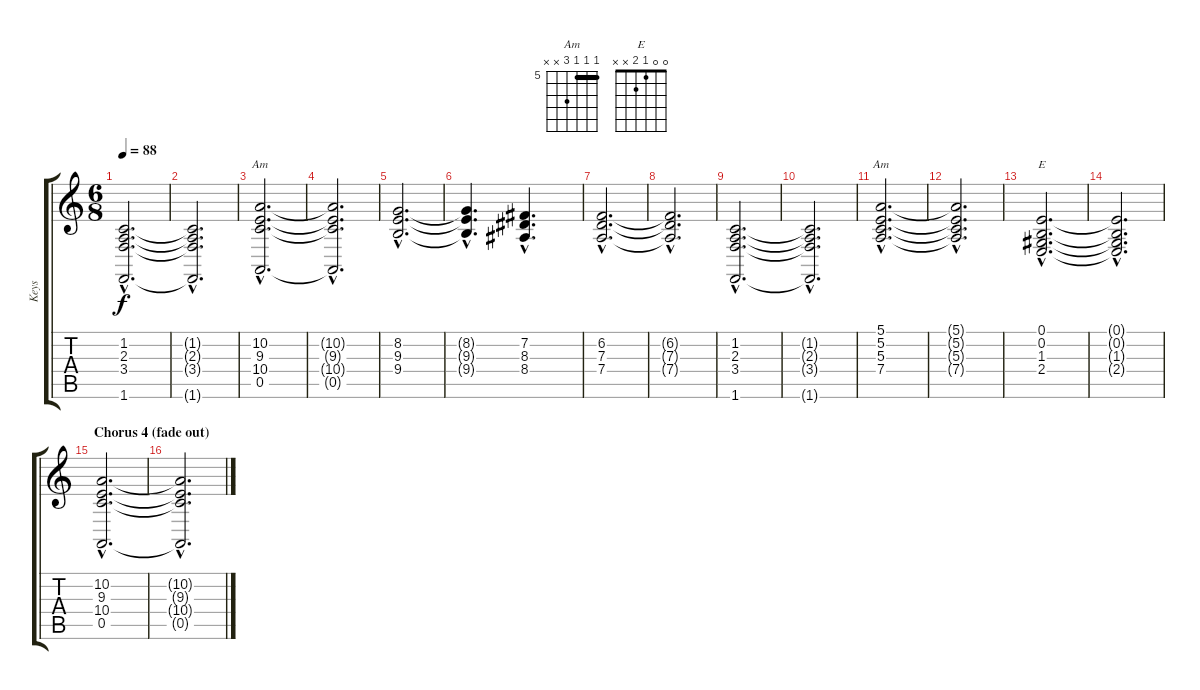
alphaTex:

\track ("Keys" "Keys") {instrument choiraahs}
\staff {score tabs}
\tuning (E4 B3 G3 D3 A2 E2) {hide}
\chord ("Am" 8 10 9 10 0 x) {firstfret 8}
\chord ("Am" 5 5 5 7 x x) {firstfret 5 barre 5}
\chord ("E" 0 0 1 2 x x)
\ts (6 8)
\tempo 88
\clef g2
\ks c
(1.2{hac} 2.3{hac} 3.4{hac} 1.6{hac}).2{d dy f} |
(1.2{hac t} 2.3{hac t} 3.4{hac t} 1.6{hac t}).2{d} |
(10.2{hac} 9.3{hac} 10.4{hac} 0.5{hac}).2{d ch "Am"} |
(10.2{hac t} 9.3{hac t} 10.4{hac t} 0.5{hac t}).2{d} |
(8.2{hac} 9.3{hac} 9.4{hac}).2{d} |
(8.2{hac t} 9.3{hac t} 9.4{hac t}).4{d} (7.2{hac} 8.3{hac} 8.4{hac}).4{d} |
(6.2{hac} 7.3{hac} 7.4{hac}).2{d} |
(6.2{hac t} 7.3{hac t} 7.4{hac t}).2{d} |
(1.2{hac} 2.3{hac} 3.4{hac} 1.6{hac}).2{d} |
(1.2{hac t} 2.3{hac t} 3.4{hac t} 1.6{hac t}).2{d} |
(5.1{hac} 5.2{hac} 5.3{hac} 7.4{hac}).2{d ch "Am"} |
(5.1{hac t} 5.2{hac t} 5.3{hac t} 7.4{hac t}).2{d} |
(0.1{hac} 0.2{hac} 1.3{hac} 2.4{hac}).2{d ch "E"} |
(0.1{hac t} 0.2{hac t} 1.3{hac t} 2.4{hac t}).2{d} |
\section ("" "Chorus 4 (fade out)")
(10.2{hac} 9.3{hac} 10.4{hac} 0.5{hac}).2{d} |
(10.2{hac t} 9.3{hac t} 10.4{hac t} 0.5{hac t}).2{d}
